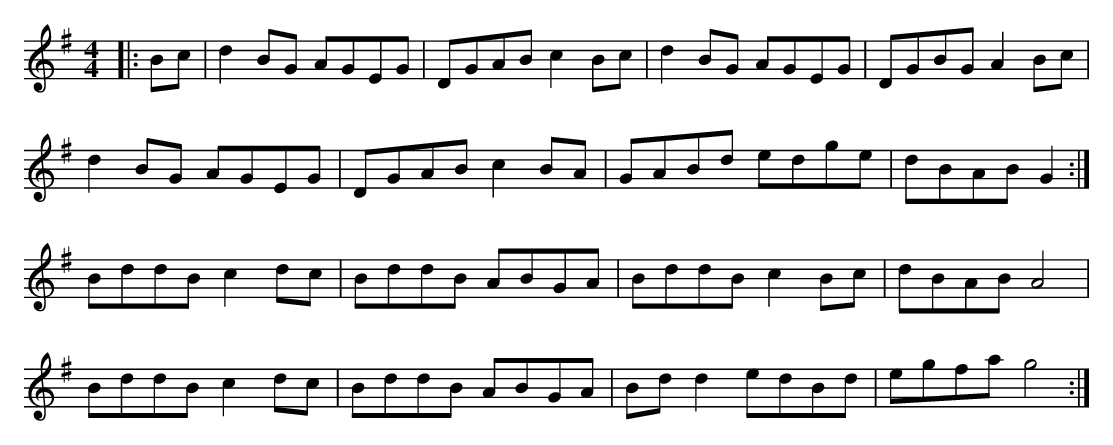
X:1
M:4/4
K:G
|:Bc|d2 BG AGEG|DGAB c2 Bc|d2 BG AGEG|DGBG A2 Bc|
d2 BG AGEG|DGAB c2 BA|GABd edge|dBAB G2:|
BddB c2 dc|BddB ABGA|BddB c2 Bc|dBAB A4|
BddB c2 dc|BddB ABGA|Bd d2 edBd|egfa g4:|
